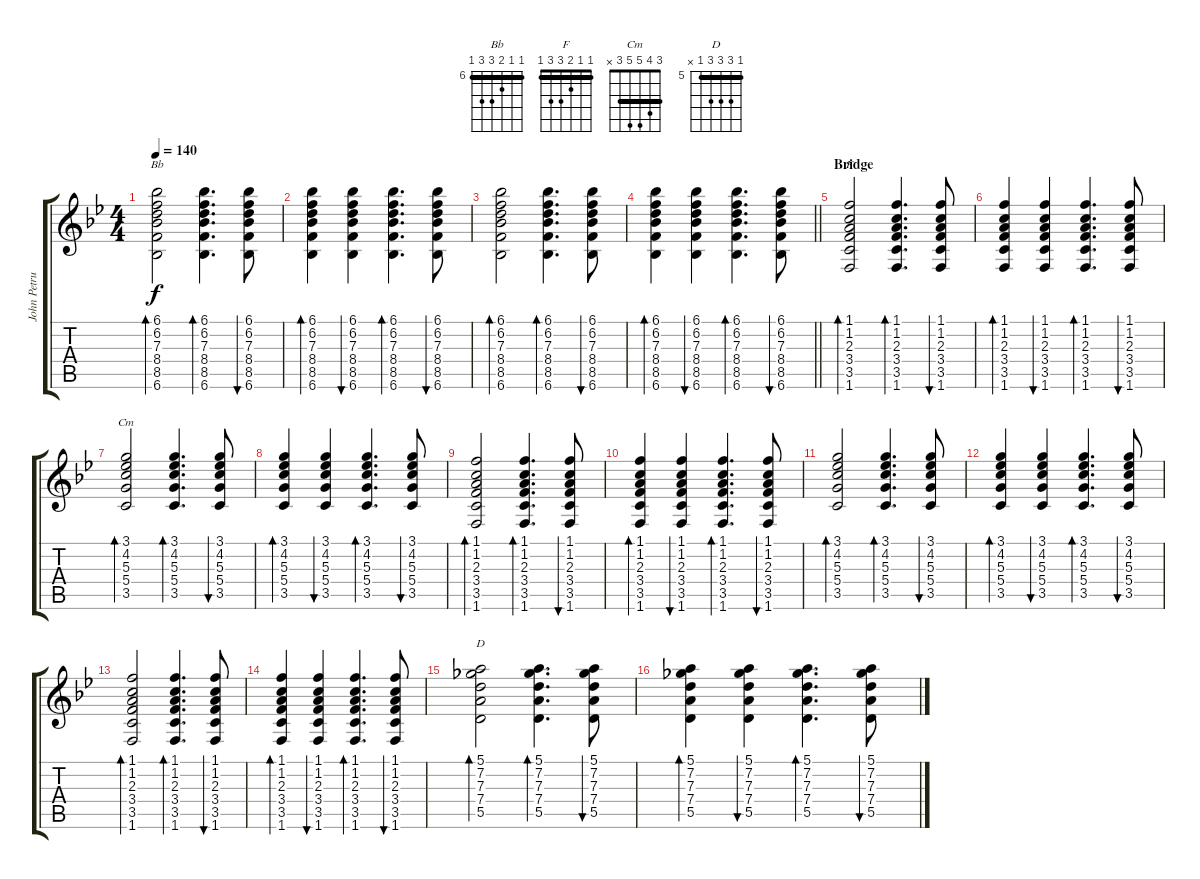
\track ("John Petrucci" "John Petru") {instrument acousticguitarsteel}
\staff {score tabs}
\tuning (E4 B3 G3 D3 A2 E2) {hide}
\chord ("Bb" 6 6 7 8 8 6) {firstfret 6 barre 6}
\chord ("F" 1 1 2 3 3 1) {barre 1}
\chord ("Cm" 3 4 5 5 3 x) {barre 3}
\chord ("D" 5 7 7 7 5 x) {firstfret 5 barre 5}
\ts (4 4)
\tempo 140
\clef g2
\ks bb
(6.1 6.2 7.3 8.4 8.5 6.6).2{bd 60 ch "Bb" dy f} (6.1 6.2 7.3 8.4 8.5 6.6).4{d bd 60} (6.1 6.2 7.3 8.4 8.5 6.6).8{bu 60} |
(6.1 6.2 7.3 8.4 8.5 6.6).4{bd 60} (6.1 6.2 7.3 8.4 8.5 6.6).4{bu 60} (6.1 6.2 7.3 8.4 8.5 6.6).4{d bd 60} (6.1 6.2 7.3 8.4 8.5 6.6).8{bu 60} |
(6.1 6.2 7.3 8.4 8.5 6.6).2{bd 60} (6.1 6.2 7.3 8.4 8.5 6.6).4{d bd 60} (6.1 6.2 7.3 8.4 8.5 6.6).8{bu 60} |
\barLineRight lightlight
(6.1 6.2 7.3 8.4 8.5 6.6).4{bd 60} (6.1 6.2 7.3 8.4 8.5 6.6).4{bu 60} (6.1 6.2 7.3 8.4 8.5 6.6).4{d bd 60} (6.1 6.2 7.3 8.4 8.5 6.6).8{bu 60} |
\section ("" "Bridge")
(1.1 1.2 2.3 3.4 3.5 1.6).2{bd 60 ch "F"} (1.1 1.2 2.3 3.4 3.5 1.6).4{d bd 60} (1.1 1.2 2.3 3.4 3.5 1.6).8{bu 60} |
(1.1 1.2 2.3 3.4 3.5 1.6).4{bd 60} (1.1 1.2 2.3 3.4 3.5 1.6).4{bu 60} (1.1 1.2 2.3 3.4 3.5 1.6).4{d bd 60} (1.1 1.2 2.3 3.4 3.5 1.6).8{bu 60} |
(3.1 4.2 5.3 5.4 3.5).2{bd 60 ch "Cm"} (3.1 4.2 5.3 5.4 3.5).4{d bd 60} (3.1 4.2 5.3 5.4 3.5).8{bu 60} |
(3.1 4.2 5.3 5.4 3.5).4{bd 60} (3.1 4.2 5.3 5.4 3.5).4{bu 60} (3.1 4.2 5.3 5.4 3.5).4{d bd 60} (3.1 4.2 5.3 5.4 3.5).8{bu 60} |
(1.1 1.2 2.3 3.4 3.5 1.6).2{bd 60} (1.1 1.2 2.3 3.4 3.5 1.6).4{d bd 60} (1.1 1.2 2.3 3.4 3.5 1.6).8{bu 60} |
(1.1 1.2 2.3 3.4 3.5 1.6).4{bd 60} (1.1 1.2 2.3 3.4 3.5 1.6).4{bu 60} (1.1 1.2 2.3 3.4 3.5 1.6).4{d bd 60} (1.1 1.2 2.3 3.4 3.5 1.6).8{bu 60} |
(3.1 4.2 5.3 5.4 3.5).2{bd 60} (3.1 4.2 5.3 5.4 3.5).4{d bd 60} (3.1 4.2 5.3 5.4 3.5).8{bu 60} |
(3.1 4.2 5.3 5.4 3.5).4{bd 60} (3.1 4.2 5.3 5.4 3.5).4{bu 60} (3.1 4.2 5.3 5.4 3.5).4{d bd 60} (3.1 4.2 5.3 5.4 3.5).8{bu 60} |
(1.1 1.2 2.3 3.4 3.5 1.6).2{bd 60} (1.1 1.2 2.3 3.4 3.5 1.6).4{d bd 60} (1.1 1.2 2.3 3.4 3.5 1.6).8{bu 60} |
(1.1 1.2 2.3 3.4 3.5 1.6).4{bd 60} (1.1 1.2 2.3 3.4 3.5 1.6).4{bu 60} (1.1 1.2 2.3 3.4 3.5 1.6).4{d bd 60} (1.1 1.2 2.3 3.4 3.5 1.6).8{bu 60} |
(5.1 7.2 7.3 7.4 5.5).2{bd 60 ch "D"} (5.1 7.2 7.3 7.4 5.5).4{d bd 60} (5.1 7.2 7.3 7.4 5.5).8{bu 60} |
(5.1 7.2 7.3 7.4 5.5).4{bd 60} (5.1 7.2 7.3 7.4 5.5).4{bu 60} (5.1 7.2 7.3 7.4 5.5).4{d bd 60} (5.1 7.2 7.3 7.4 5.5).8{bu 60}
